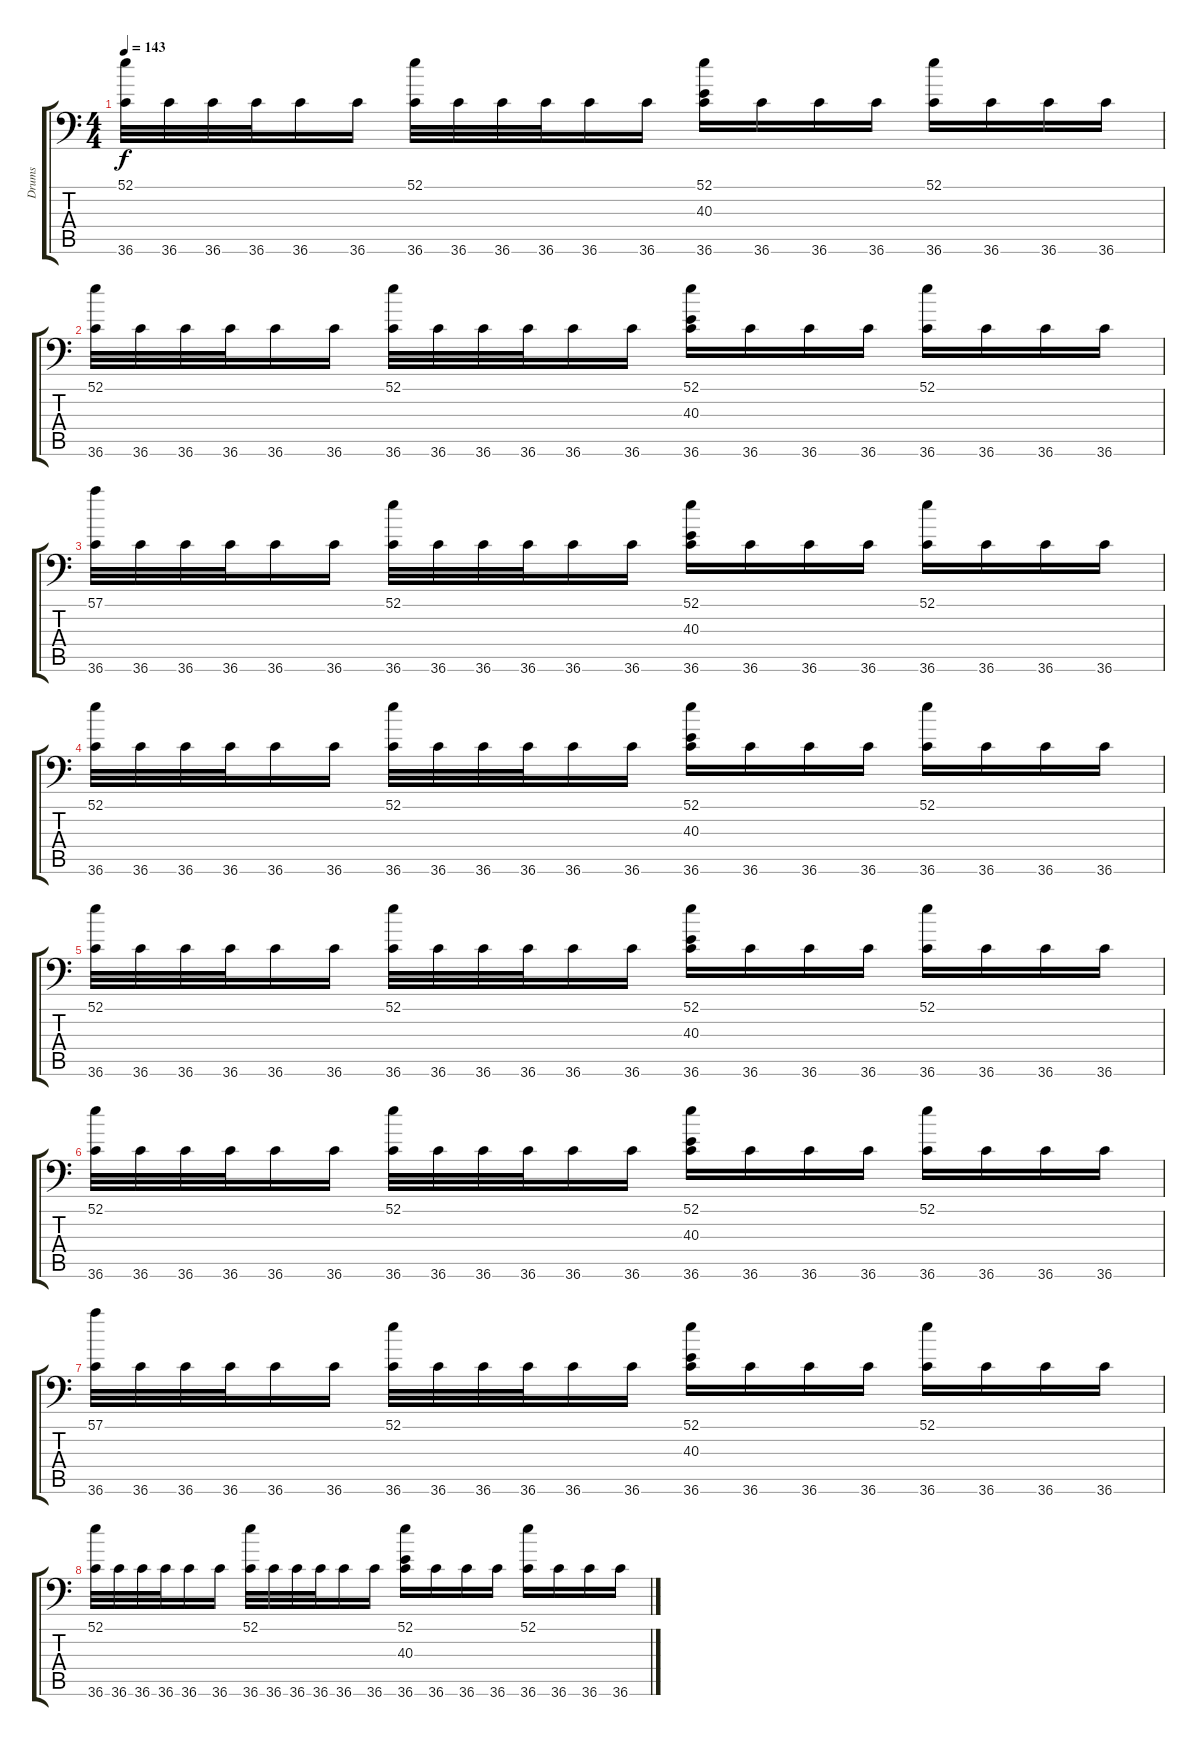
\track ("Drums" "Drums") {instrument acousticgrandpiano}
\staff {score tabs}
\tuning (C-1 C-1 C-1 C-1 C-1 C-1) {hide}
\ts (4 4)
\tempo 143
\clef f4
\ks c
(52.1 36.6).32{dy f} 36.6.32 36.6.32 36.6.32 36.6.16 36.6.16 (52.1 36.6).32 36.6.32 36.6.32 36.6.32 36.6.16 36.6.16 (52.1 40.3 36.6).16 36.6.16 36.6.16 36.6.16 (52.1 36.6).16 36.6.16 36.6.16 36.6.16 |
(52.1 36.6).32 36.6.32 36.6.32 36.6.32 36.6.16 36.6.16 (52.1 36.6).32 36.6.32 36.6.32 36.6.32 36.6.16 36.6.16 (52.1 40.3 36.6).16 36.6.16 36.6.16 36.6.16 (52.1 36.6).16 36.6.16 36.6.16 36.6.16 |
(57.1 36.6).32 36.6.32 36.6.32 36.6.32 36.6.16 36.6.16 (52.1 36.6).32 36.6.32 36.6.32 36.6.32 36.6.16 36.6.16 (52.1 40.3 36.6).16 36.6.16 36.6.16 36.6.16 (52.1 36.6).16 36.6.16 36.6.16 36.6.16 |
(52.1 36.6).32 36.6.32 36.6.32 36.6.32 36.6.16 36.6.16 (52.1 36.6).32 36.6.32 36.6.32 36.6.32 36.6.16 36.6.16 (52.1 40.3 36.6).16 36.6.16 36.6.16 36.6.16 (52.1 36.6).16 36.6.16 36.6.16 36.6.16 |
(52.1 36.6).32 36.6.32 36.6.32 36.6.32 36.6.16 36.6.16 (52.1 36.6).32 36.6.32 36.6.32 36.6.32 36.6.16 36.6.16 (52.1 40.3 36.6).16 36.6.16 36.6.16 36.6.16 (52.1 36.6).16 36.6.16 36.6.16 36.6.16 |
(52.1 36.6).32 36.6.32 36.6.32 36.6.32 36.6.16 36.6.16 (52.1 36.6).32 36.6.32 36.6.32 36.6.32 36.6.16 36.6.16 (52.1 40.3 36.6).16 36.6.16 36.6.16 36.6.16 (52.1 36.6).16 36.6.16 36.6.16 36.6.16 |
(57.1 36.6).32 36.6.32 36.6.32 36.6.32 36.6.16 36.6.16 (52.1 36.6).32 36.6.32 36.6.32 36.6.32 36.6.16 36.6.16 (52.1 40.3 36.6).16 36.6.16 36.6.16 36.6.16 (52.1 36.6).16 36.6.16 36.6.16 36.6.16 |
(52.1 36.6).32 36.6.32 36.6.32 36.6.32 36.6.16 36.6.16 (52.1 36.6).32 36.6.32 36.6.32 36.6.32 36.6.16 36.6.16 (52.1 40.3 36.6).16 36.6.16 36.6.16 36.6.16 (52.1 36.6).16 36.6.16 36.6.16 36.6.16
